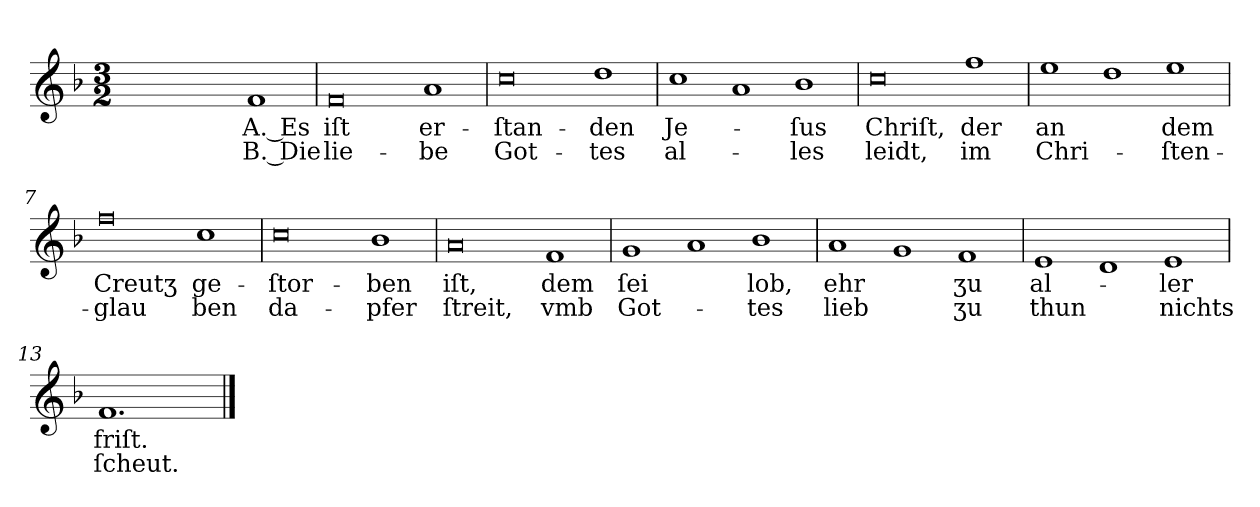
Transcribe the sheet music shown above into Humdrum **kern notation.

**kern	**text	**text
*part1	*part1	*part1
*staff1	*staff1	*staff1
*k[b-]	*	*
*F:ion	*	*
*M3/2	*	*
=1	=1	=1
!LO:N:vis=1	!	!
2ryy	.	.
!LO:N:vis=1	!	!
2ryy	.	.
!LO:N:vis=1	!	!
2f	A. Es	B. Die
=2	=2	=2
!LO:N:vis=0	!	!
1f	iſt	lie-
!LO:N:vis=1	!	!
2a	er-	-be
=3	=3	=3
!LO:N:vis=0	!	!
1cc	-ſtan-	Got-
!LO:N:vis=1	!	!
2dd	-den	-tes
=4	=4	=4
!LO:N:vis=1	!	!
2cc	Je-	al-
!LO:N:vis=1	!	!
2a	.	.
!LO:N:vis=1	!	!
2b-	-ſus	-les
=5	=5	=5
!LO:N:vis=0	!	!
1cc	Chriſt,	leidt,
!LO:N:vis=1	!	!
2ff	der	im
=6	=6	=6
!LO:N:vis=1	!	!
2ee	an	Chri-
!LO:N:vis=1	!	!
2dd	.	.
!LO:N:vis=1	!	!
2ee	dem	-ſten-
=7	=7	=7
!LO:N:vis=0	!	!
1ff	Creutʒ	-glau
!LO:N:vis=1	!	!
2cc	ge-	-ben
=8	=8	=8
!LO:N:vis=0	!	!
1cc	-ſtor-	da-
!LO:N:vis=1	!	!
2b-	-ben	-pfer
=9	=9	=9
!LO:N:vis=0	!	!
1a	iſt,	ſtreit,
!LO:N:vis=1	!	!
2f	dem	vmb
=10	=10	=10
!LO:N:vis=1	!	!
2g	ſei	Got-
!LO:N:vis=1	!	!
2a	.	.
!LO:N:vis=1	!	!
2b-	lob,	-tes
=11	=11	=11
!LO:N:vis=1	!	!
2a	ehr	lieb
!LO:N:vis=1	!	!
2g	.	.
!LO:N:vis=1	!	!
2f	ʒu	ʒu
=12	=12	=12
!LO:N:vis=1	!	!
2e	al-	thun
!LO:N:vis=1	!	!
2d	.	.
!LO:N:vis=1	!	!
2e	-ler	nichts
=13	=13	=13
1.f/	friſt.	ſcheut.
==	==	==
*-	*-	*-
